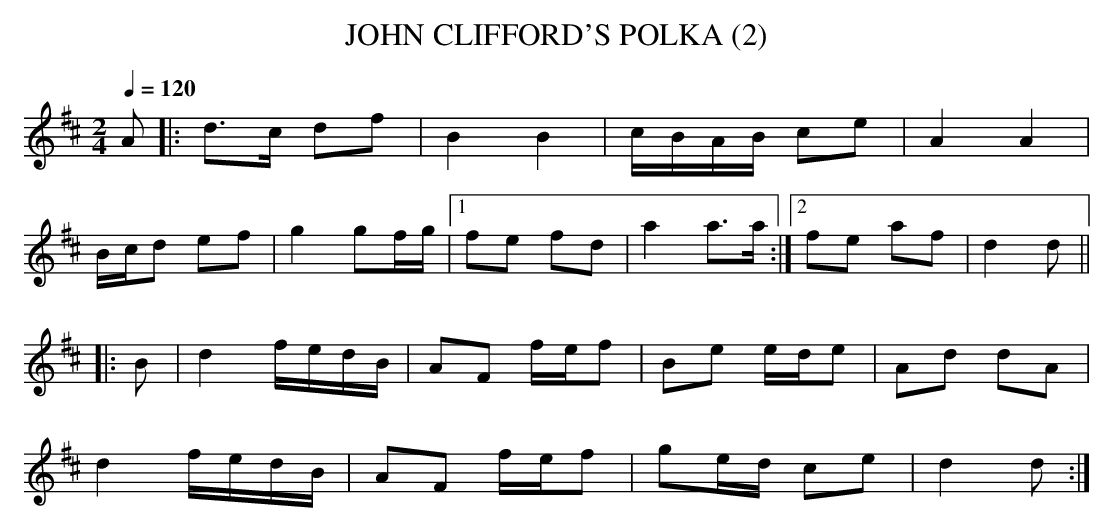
X:1
T:JOHN CLIFFORD'S POLKA (2)
Q:1/4=120
L:1/8
M:2/4
K:D
A|: d>c df|B2 B2|c/B/A/B/ ce|A2 A2 |
B/c/d ef|g2 gf/g/|1 fe fd|a2 a>a :|\
[2 fe af|d2 d||
|:B|d2 f/e/d/B/|AF f/e/f|Be e/d/e|Ad dA|
d2 f/e/d/B/|AF f/e/f|ge/d/ ce|d2 d :|
